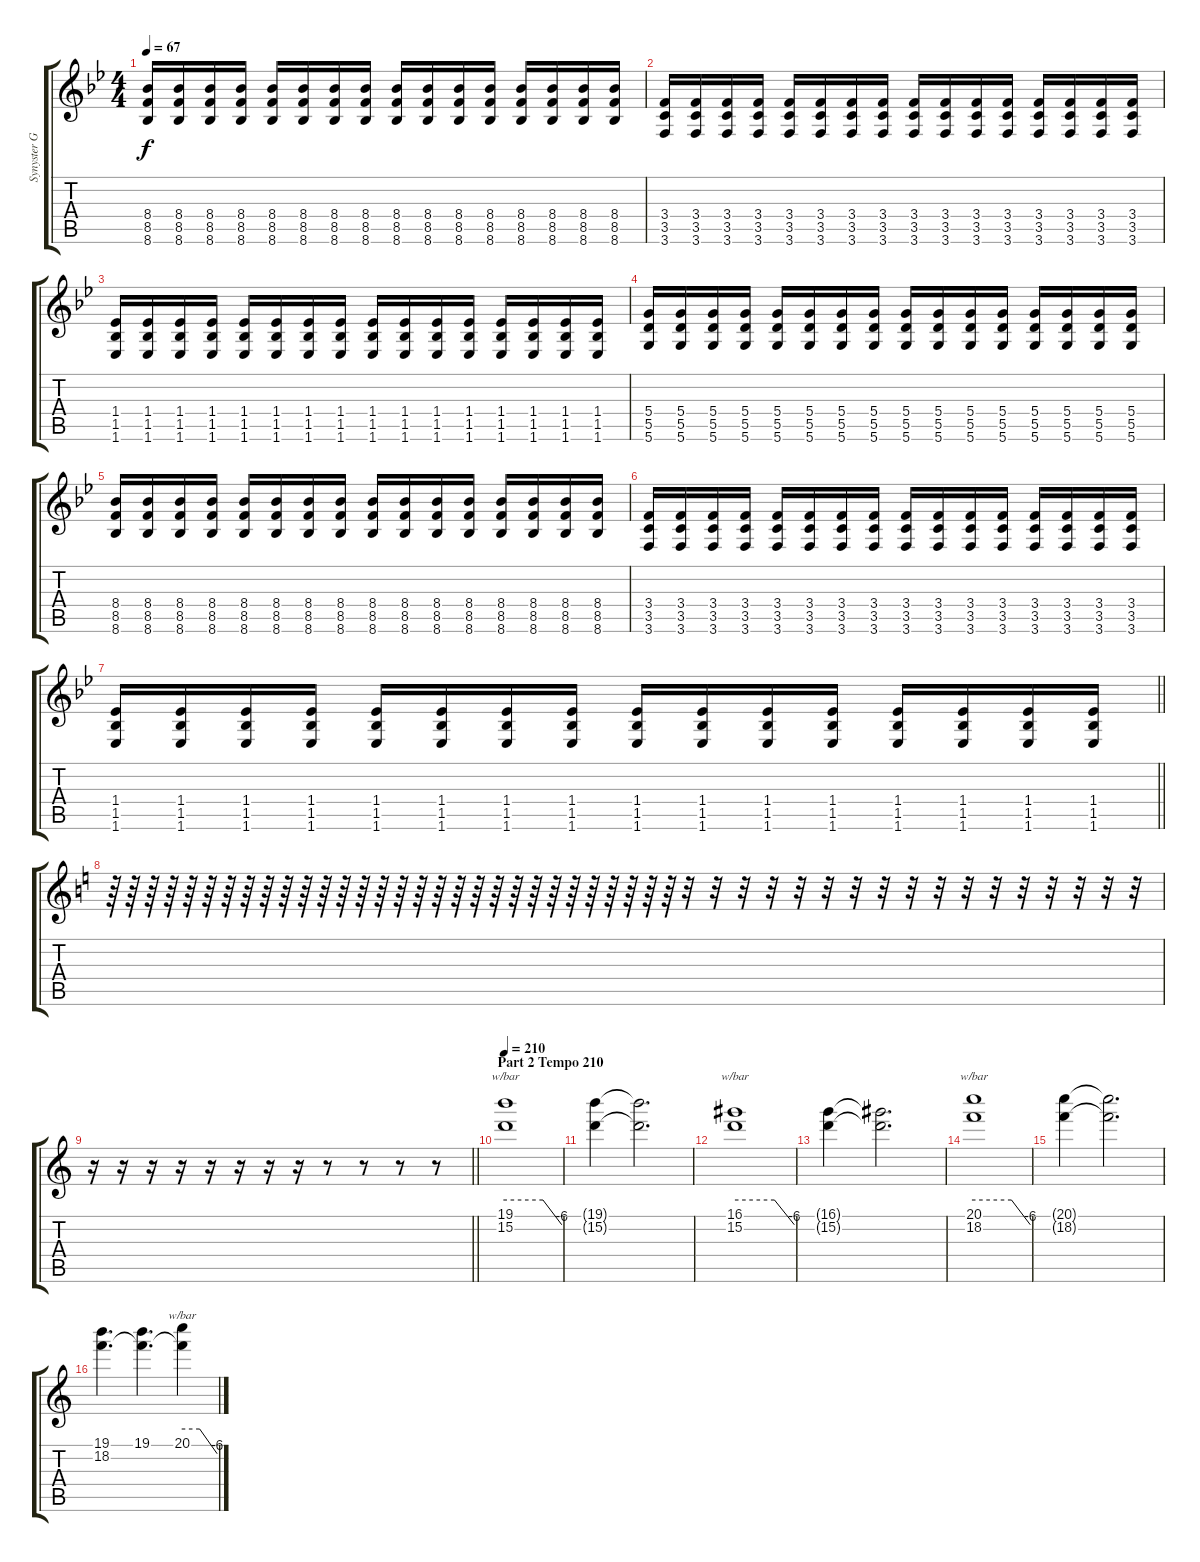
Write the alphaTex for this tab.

\track ("Synyster Gates" "Synyster G") {instrument distortionguitar}
\staff {score tabs}
\tuning (E4 B3 G3 D3 A2 D2) {hide}
\ts (4 4)
\tempo 67
\clef g2
\ks bb
(8.4 8.5 8.6).16{dy f} (8.4 8.5 8.6).16 (8.4 8.5 8.6).16 (8.4 8.5 8.6).16 (8.4 8.5 8.6).16 (8.4 8.5 8.6).16 (8.4 8.5 8.6).16 (8.4 8.5 8.6).16 (8.4 8.5 8.6).16 (8.4 8.5 8.6).16 (8.4 8.5 8.6).16 (8.4 8.5 8.6).16 (8.4 8.5 8.6).16 (8.4 8.5 8.6).16 (8.4 8.5 8.6).16 (8.4 8.5 8.6).16 |
(3.4 3.5 3.6).16 (3.4 3.5 3.6).16 (3.4 3.5 3.6).16 (3.4 3.5 3.6).16 (3.4 3.5 3.6).16 (3.4 3.5 3.6).16 (3.4 3.5 3.6).16 (3.4 3.5 3.6).16 (3.4 3.5 3.6).16 (3.4 3.5 3.6).16 (3.4 3.5 3.6).16 (3.4 3.5 3.6).16 (3.4 3.5 3.6).16 (3.4 3.5 3.6).16 (3.4 3.5 3.6).16 (3.4 3.5 3.6).16 |
(1.4 1.5 1.6).16 (1.4 1.5 1.6).16 (1.4 1.5 1.6).16 (1.4 1.5 1.6).16 (1.4 1.5 1.6).16 (1.4 1.5 1.6).16 (1.4 1.5 1.6).16 (1.4 1.5 1.6).16 (1.4 1.5 1.6).16 (1.4 1.5 1.6).16 (1.4 1.5 1.6).16 (1.4 1.5 1.6).16 (1.4 1.5 1.6).16 (1.4 1.5 1.6).16 (1.4 1.5 1.6).16 (1.4 1.5 1.6).16 |
(5.4 5.5 5.6).16{volume 0} (5.4 5.5 5.6).16 (5.4 5.5 5.6).16 (5.4 5.5 5.6).16 (5.4 5.5 5.6).16 (5.4 5.5 5.6).16 (5.4 5.5 5.6).16 (5.4 5.5 5.6).16 (5.4 5.5 5.6).16 (5.4 5.5 5.6).16 (5.4 5.5 5.6).16 (5.4 5.5 5.6).16 (5.4 5.5 5.6).16 (5.4 5.5 5.6).16 (5.4 5.5 5.6).16 (5.4 5.5 5.6).16 |
(8.4 8.5 8.6).16 (8.4 8.5 8.6).16 (8.4 8.5 8.6).16 (8.4 8.5 8.6).16 (8.4 8.5 8.6).16 (8.4 8.5 8.6).16 (8.4 8.5 8.6).16 (8.4 8.5 8.6).16 (8.4 8.5 8.6).16 (8.4 8.5 8.6).16 (8.4 8.5 8.6).16 (8.4 8.5 8.6).16 (8.4 8.5 8.6).16 (8.4 8.5 8.6).16 (8.4 8.5 8.6).16 (8.4 8.5 8.6).16 |
(3.4 3.5 3.6).16 (3.4 3.5 3.6).16 (3.4 3.5 3.6).16 (3.4 3.5 3.6).16 (3.4 3.5 3.6).16 (3.4 3.5 3.6).16 (3.4 3.5 3.6).16 (3.4 3.5 3.6).16 (3.4 3.5 3.6).16 (3.4 3.5 3.6).16 (3.4 3.5 3.6).16 (3.4 3.5 3.6).16 (3.4 3.5 3.6).16 (3.4 3.5 3.6).16 (3.4 3.5 3.6).16 (3.4 3.5 3.6).16 |
\barLineRight lightlight
(1.4 1.5 1.6).16 (1.4 1.5 1.6).16 (1.4 1.5 1.6).16 (1.4 1.5 1.6).16 (1.4 1.5 1.6).16 (1.4 1.5 1.6).16 (1.4 1.5 1.6).16 (1.4 1.5 1.6).16 (1.4 1.5 1.6).16 (1.4 1.5 1.6).16 (1.4 1.5 1.6).16 (1.4 1.5 1.6).16 (1.4 1.5 1.6).16 (1.4 1.5 1.6).16 (1.4 1.5 1.6).16 (1.4 1.5 1.6).16 |
\ks c
r.64 r.64 r.64 r.64 r.64 r.64 r.64 r.64 r.64 r.64 r.64 r.64 r.64 r.64 r.64 r.64 r.64 r.64 r.64 r.64 r.64 r.64 r.64 r.64 r.64 r.64 r.64 r.64 r.64 r.64 r.32 r.32 r.32 r.32 r.32 r.32 r.32 r.32 r.32 r.32 r.32 r.32 r.32 r.32 r.32 r.32 r.32 |
\barLineRight lightlight
r.16 r.16 r.16 r.16 r.16 r.16 r.16 r.16 r.8 r.8 r.8 r.8 |
\section ("" "Part 2 Tempo 210")
\tempo 210
(19.1 15.2).1{tbe (custom default 0 0 40 0 60 -24) volume 12} |
(19.1{t} 15.2{t}).4 (19.1{t} 15.2{t}).2{d} |
(16.1 15.2).1{tbe (custom default 0 0 40 0 60 -24)} |
(16.1{t} 15.2{t}).4 (16.1{t} 15.2{t}).2{d} |
(20.1 18.2).1{tbe (custom default 0 0 40 0 60 -24)} |
(20.1{t} 18.2{t}).4 (20.1{t} 18.2{t}).2{d} |
(19.1 18.2).4{d} (19.1 18.2{t}).4{d} (20.1 18.2{t}).4{tbe (custom default 0 0 30 0 60 -24)}
